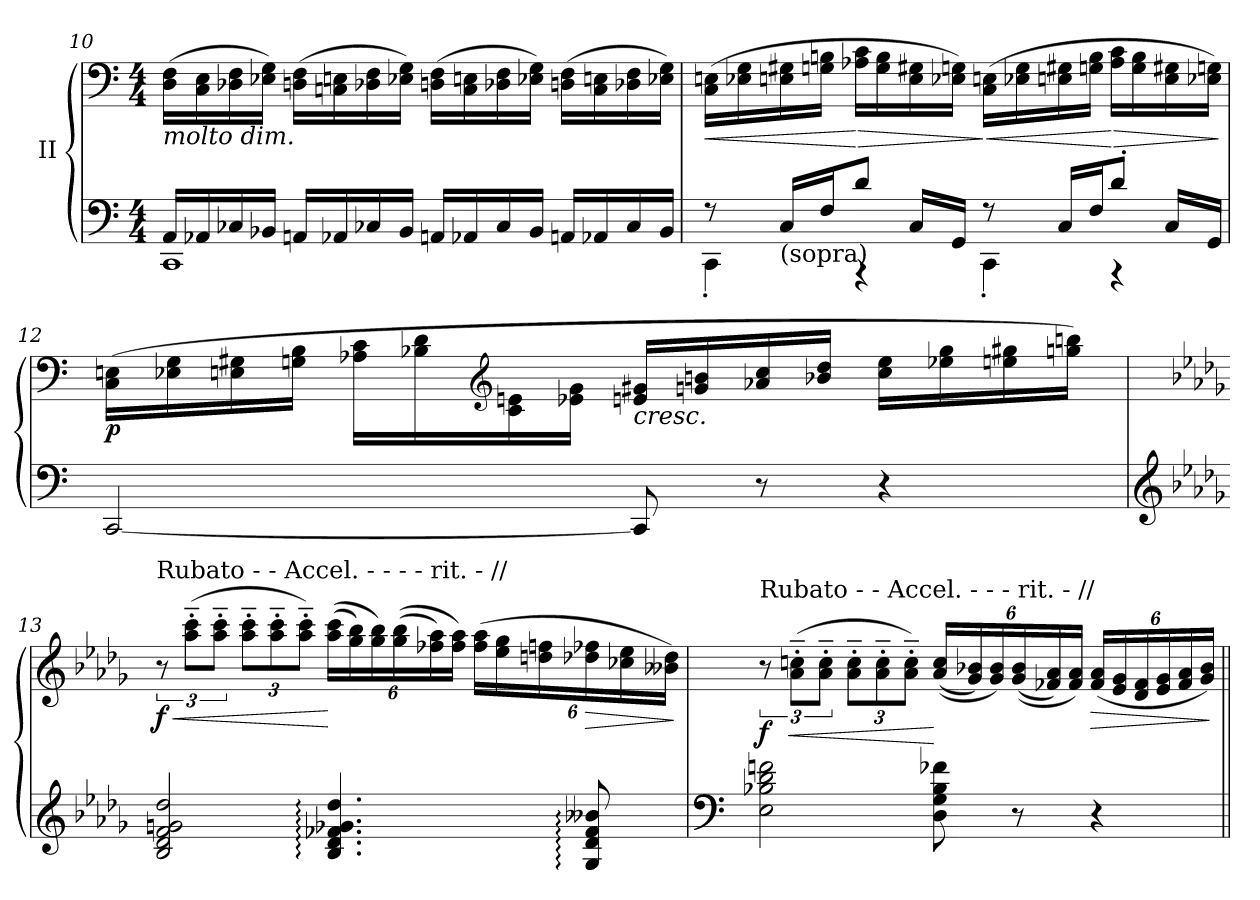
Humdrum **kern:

**kern	**kern	**dynam
*part1	*part1	*part1
*staff2	*staff1	*staff1/2
*I"II	*	*
!!LO:PB:g=z
*clefF4	*clefF4	*
*k[]	*k[]	*
*M4/4	*M4/4	*
=10	=10	=10
*^	*	*
!	!	!LO:TX:b:i:t=molto dim.	!
1CC	16AA/LL	(>16D\ 16F\LL	.
.	16AA-X/	16C\ 16E\	.
.	16C-X/	16D-X\ 16F\	.
.	16BB-X/JJ	16E-X\ 16G\JJ)	.
.	16AAn/LL	(>16Dn\ 16F\LL	.
.	16AA-X/	16Cn\ 16En\	.
.	16C-X/	16D-X\ 16F\	.
.	16BB-/JJ	16E-X\ 16G\JJ)	.
.	16AAn/LL	(>16Dn\ 16F\LL	.
.	16AA-X/	16C\ 16En\	.
.	16C-/	16D-X\ 16F\	.
.	16BB-/JJ	16E-X\ 16G\JJ)	.
.	16AAn/LL	(>16Dn\ 16F\LL	.
.	16AA-X/	16C\ 16En\	.
.	16C-/	16D-X\ 16F\	.
.	16BB-/JJ	16E-X\ 16G\JJ)	.
=11	=11	=11	=11
!	!	!	!LO:HP:b
8r	4CC'\	(>16C\ 16En\LL	<
.	.	16E-X\ 16G\	.
!LO:TX:b:t=(sopra)	!	!	!
16C/LL	.	16En\ 16G#X\	.
16F/J	.	16Gn\ 16Bn\JJ	.
!	!	!	!LO:HP:n=1:b
8d/J	4r	16A-X\ 16c\LL	[ >
.	.	16G\ 16B\	.
16C/LL	.	16E\ 16G#X\	.
16GG/JJ	.	16E-X\ 16Gn\JJ)	.
!	!	!	!LO:HP:n=1:b
8r	4CC'\	(>16C\ 16En\LL	] <
.	.	16E-X\ 16G\	.
16C/LL	.	16En\ 16G#X\	.
16F/J	.	16Gn\ 16B\JJ	.
!	!	!	!LO:HP:n=1:b
8d'/J	4r	16A-i\ 16c\LL	[ >
.	.	16G\ 16B\	.
16C/LL	.	16E\ 16G#X\	.
16GG/JJ	.	16E-X\ 16Gn\JJ)	.
*v	*v	*	*
.	.	]
!!LO:LB:g=z
=12	=12	=12
!	!	!LO:DY:b
[2CC/	(>16C\ 16En\LL	p
.	16E-X\ 16G\	.
.	16En\ 16G#X\	.
.	16Gn\ 16B\JJ	.
.	16A-X\ 16c\LL	.
.	16B-X\ 16d\	.
*	*clefG2	*
.	16c\ 16en\	.
.	16e-X\ 16g\JJ	.
!	!LO:TX:b:i:t=cresc.	!
8CC/]	16en/ 16g#X/LL	.
.	16gn/ 16bn/	.
8r	16a-X/ 16cc/	.
.	16b-X/ 16dd/JJ	.
4r	16cc\ 16ee\LL	.
.	16ee-X\ 16gg\	.
.	16een\ 16gg#X\	.
.	16ggn\ 16bbn\JJ)	.
=13	=13	=13
*clefG2	*	*
*k[b-e-a-d-g-]	*k[b-e-a-d-g-]	*
!	!LO:TX:t=Rubato     -       -      Accel. -        -         -         - rit. - //	!
!	!	!LO:HP:b
!	!	!LO:DY:n=1:b
2B-/ 2d-/ 2f/ 2gn/ 2dd-/	12r	< f
.	(>12aa-\'~ 12ccc\'~L	.
.	12aa-\'~ 12ccc\'~J	.
*	*Xbrackettup	*
.	12aa-\'~ 12ccc\'~L	.
.	12aa-\'~ 12ccc\'~	.
.	12aa-\'~ 12ccc\'~J)	.
4.B-/: 4.d-/: 4.f-X/: 4.g-X/: 4.dd-/:	(>(>24aa-\ 24ccc\LL	[
.	24gg-\ 24bb-\)	.
.	24gg-\ 24bb-\)	.
.	(>(>24gg-\ 24bb-\	.
.	24ff-X\ 24aa-\)	.
.	24ff-\ 24aa-\JJ)	.
.	(>24ff-\ 24aa-\LL	.
.	24ee-\ 24gg-\	.
.	24ddn\ 24ffn\	.
!	!	!LO:HP:b
8G-/: 8d-/: 8f-/: 8b--X/:	24dd-X\ 24ff-X\	>
.	24cc-X\ 24ee-\	.
.	24b--X\ 24dd-\JJ)	.
.	.	]
!!LO:LB:g=z
=14	=14	=14
*clefF4	*	*
*	*brackettup	*
!	!LO:TX:t=Rubato    -      -  Accel. -   -    - rit. - //	!
!	!	!LO:DY:b
2E-\ 2B-X\ 2d-\ 2fn\	12r	f
!	!	!LO:HP:b
.	(>12a-\'~ 12ccn\'~L	<
.	12a-\'~ 12cc\'~J	.
*	*Xbrackettup	*
.	12a-\'~ 12cc\'~L	.
.	12a-\'~ 12cc\'~	.
.	12a-\'~ 12cc\'~J)	.
8D-\ 8G-\ 8B-\ 8f-X\	(<(<24a-/ 24cc/LL	[
.	24g-/ 24b-X/)	.
.	24g-/ 24b-/)	.
8r	(<(<24g-/ 24b-/	.
.	24f-X/ 24a-/)	.
.	24f-/ 24a-/JJ)	.
!	!	!LO:HP:b
4r	(<24f-/ 24a-/LL	>
.	24e-/ 24g-/	.
.	24d-/ 24f-/	.
.	24e-/ 24g-/	.
.	24f-/ 24a-/	.
.	24g-/ 24b-/JJ)	.
.	.	]
=||	=||	=||
*-	*-	*-
